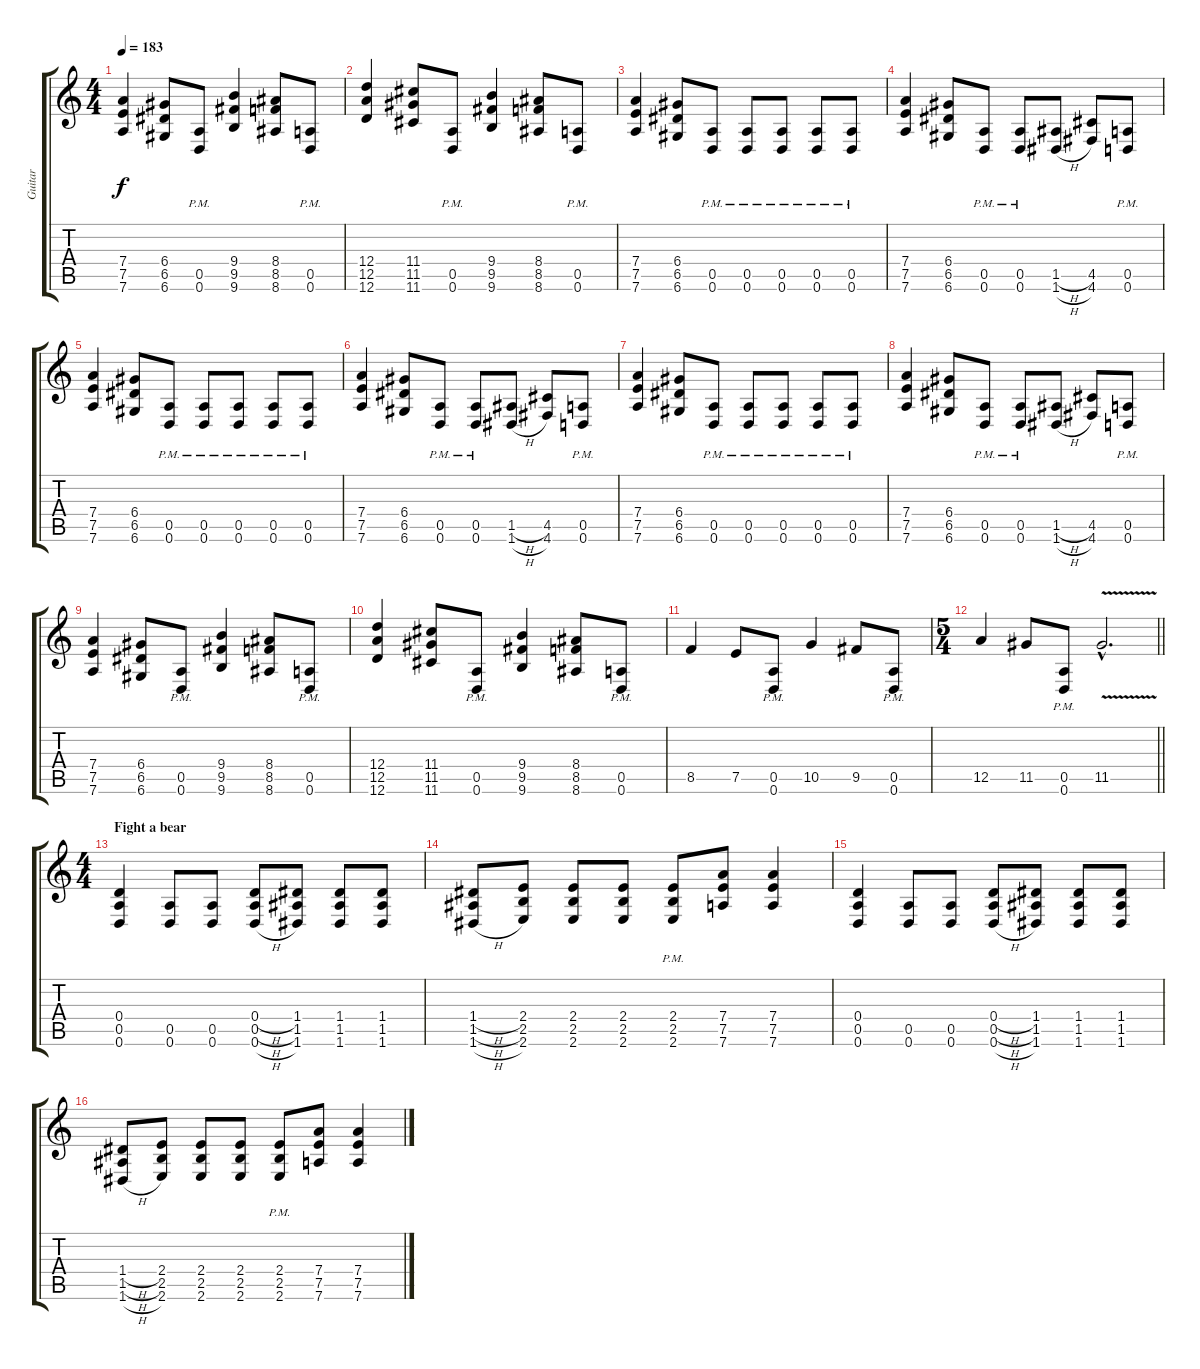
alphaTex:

\track ("Guitar" "Guitar") {instrument distortionguitar}
\staff {score tabs}
\tuning (E4 B3 G3 D3 A2 D2) {hide}
\ts (4 4)
\tempo 183
\clef g2
\ks c
(7.4 7.5 7.6).4{dy f} (6.4 6.5 6.6).8 (0.5{pm} 0.6).8 (9.4 9.5 9.6).4 (8.4 8.5 8.6).8 (0.5{pm} 0.6{pm}).8 |
(12.4 12.5 12.6).4 (11.4 11.5 11.6).8 (0.5{pm} 0.6{pm}).8 (9.4 9.5 9.6).4 (8.4 8.5 8.6).8 (0.5{pm} 0.6{pm}).8 |
(7.4 7.5 7.6).4 (6.4 6.5 6.6).8 (0.5{pm} 0.6{pm}).8 (0.5{pm} 0.6{pm}).8 (0.5{pm} 0.6{pm}).8 (0.5{pm} 0.6{pm}).8 (0.5{pm} 0.6{pm}).8 |
(7.4 7.5 7.6).4 (6.4 6.5 6.6).8 (0.5{pm} 0.6{pm}).8 (0.5{pm} 0.6{pm}).8 (1.5{h} 1.6{h}).8 (4.5 4.6).8 (0.5{pm} 0.6{pm}).8 |
(7.4 7.5 7.6).4 (6.4 6.5 6.6).8 (0.5{pm} 0.6{pm}).8 (0.5{pm} 0.6{pm}).8 (0.5{pm} 0.6{pm}).8 (0.5{pm} 0.6{pm}).8 (0.5{pm} 0.6{pm}).8 |
(7.4 7.5 7.6).4 (6.4 6.5 6.6).8 (0.5{pm} 0.6{pm}).8 (0.5{pm} 0.6{pm}).8 (1.5{h} 1.6{h}).8 (4.5 4.6).8 (0.5{pm} 0.6{pm}).8 |
(7.4 7.5 7.6).4 (6.4 6.5 6.6).8 (0.5{pm} 0.6{pm}).8 (0.5{pm} 0.6{pm}).8 (0.5{pm} 0.6{pm}).8 (0.5{pm} 0.6{pm}).8 (0.5{pm} 0.6{pm}).8 |
(7.4 7.5 7.6).4 (6.4 6.5 6.6).8 (0.5{pm} 0.6{pm}).8 (0.5{pm} 0.6{pm}).8 (1.5{h} 1.6{h}).8 (4.5 4.6).8 (0.5{pm} 0.6{pm}).8 |
(7.4 7.5 7.6).4 (6.4 6.5 6.6).8 (0.5{pm} 0.6).8 (9.4 9.5 9.6).4 (8.4 8.5 8.6).8 (0.5{pm} 0.6{pm}).8 |
(12.4 12.5 12.6).4 (11.4 11.5 11.6).8 (0.5{pm} 0.6{pm}).8 (9.4 9.5 9.6).4 (8.4 8.5 8.6).8 (0.5{pm} 0.6{pm}).8 |
8.5.4 7.5.8 (0.5{pm} 0.6{pm}).8 10.5.4 9.5.8 (0.5{pm} 0.6{pm}).8 |
\ts (5 4)
\barLineRight lightlight
12.5.4 11.5.8 (0.5{pm} 0.6{pm}).8 11.5{v hac}.2{d} |
\ts (4 4)
\section ("" "Fight a bear")
(0.4 0.5 0.6).4 (0.5 0.6).8 (0.5 0.6).8 (0.4{h} 0.5{h} 0.6{h}).8 (1.4 1.5 1.6).8 (1.4 1.5 1.6).8 (1.4 1.5 1.6).8 |
(1.4{h} 1.5{h} 1.6{h}).8 (2.4 2.5 2.6).8 (2.4 2.5 2.6).8 (2.4 2.5 2.6).8 (2.4{pm} 2.5{pm} 2.6{pm}).8 (7.4 7.5 7.6).8 (7.4 7.5 7.6).4 |
(0.4 0.5 0.6).4 (0.5 0.6).8 (0.5 0.6).8 (0.4{h} 0.5{h} 0.6{h}).8 (1.4 1.5 1.6).8 (1.4 1.5 1.6).8 (1.4 1.5 1.6).8 |
(1.4{h} 1.5{h} 1.6{h}).8 (2.4 2.5 2.6).8 (2.4 2.5 2.6).8 (2.4 2.5 2.6).8 (2.4{pm} 2.5{pm} 2.6{pm}).8 (7.4 7.5 7.6).8 (7.4 7.5 7.6).4
